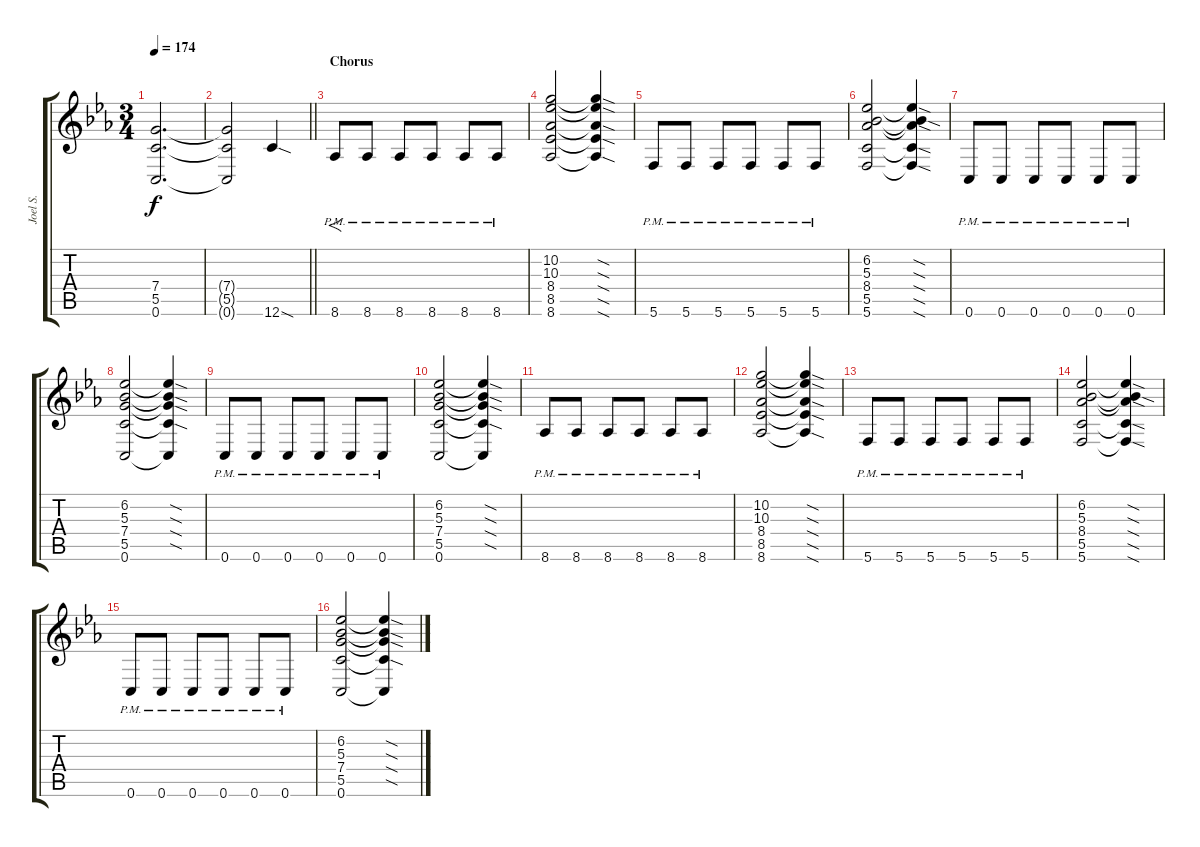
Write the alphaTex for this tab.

\track ("Joel S." "Joel S.") {instrument distortionguitar}
\staff {score tabs}
\tuning (D4 A3 F3 C3 G2 C2) {hide}
\ts (3 4)
\tempo 174
\clef g2
\ks cminor
(7.4{t} 5.5{t} 0.6{t}).2{d dy f} |
\barLineRight lightlight
(7.4{t} 5.5{t} 0.6{t}).2 12.6{sod}.4 |
\section ("" "Chorus")
8.6{pm}.8{f balance 8} 8.6{pm}.8 8.6{pm}.8 8.6{pm}.8 8.6{pm}.8 8.6{pm}.8 |
(10.2 10.3 8.4 8.5 8.6).2 (10.2{sod t} 10.3{sod t} 8.4{sod t} 8.5{sod t} 8.6{sod t}).4 |
5.6{pm}.8 5.6{pm}.8 5.6{pm}.8 5.6{pm}.8 5.6{pm}.8 5.6{pm}.8 |
(6.2 5.3 8.4 5.5 5.6).2 (6.2{sod t} 5.3{sod t} 8.4{sod t} 5.5{sod t} 5.6{sod t}).4 |
0.6{pm}.8 0.6{pm}.8 0.6{pm}.8 0.6{pm}.8 0.6{pm}.8 0.6{pm}.8 |
(6.2 5.3 7.4 5.5 0.6).2 (6.2{sod t} 5.3{sod t} 7.4{sod t} 5.5{sod t} 0.6{t}).4 |
0.6{pm}.8 0.6{pm}.8 0.6{pm}.8 0.6{pm}.8 0.6{pm}.8 0.6{pm}.8 |
(6.2 5.3 7.4 5.5 0.6).2 (6.2{sod t} 5.3{sod t} 7.4{sod t} 5.5{sod t} 0.6{t}).4 |
8.6{pm}.8 8.6{pm}.8 8.6{pm}.8 8.6{pm}.8 8.6{pm}.8 8.6{pm}.8 |
(10.2 10.3 8.4 8.5 8.6).2 (10.2{sod t} 10.3{sod t} 8.4{sod t} 8.5{sod t} 8.6{sod t}).4 |
5.6{pm}.8 5.6{pm}.8 5.6{pm}.8 5.6{pm}.8 5.6{pm}.8 5.6{pm}.8 |
(6.2 5.3 8.4 5.5 5.6).2 (6.2{sod t} 5.3{sod t} 8.4{sod t} 5.5{sod t} 5.6{sod t}).4 |
0.6{pm}.8 0.6{pm}.8 0.6{pm}.8 0.6{pm}.8 0.6{pm}.8 0.6{pm}.8 |
(6.2 5.3 7.4 5.5 0.6).2 (6.2{sod t} 5.3{sod t} 7.4{sod t} 5.5{sod t} 0.6{t}).4
